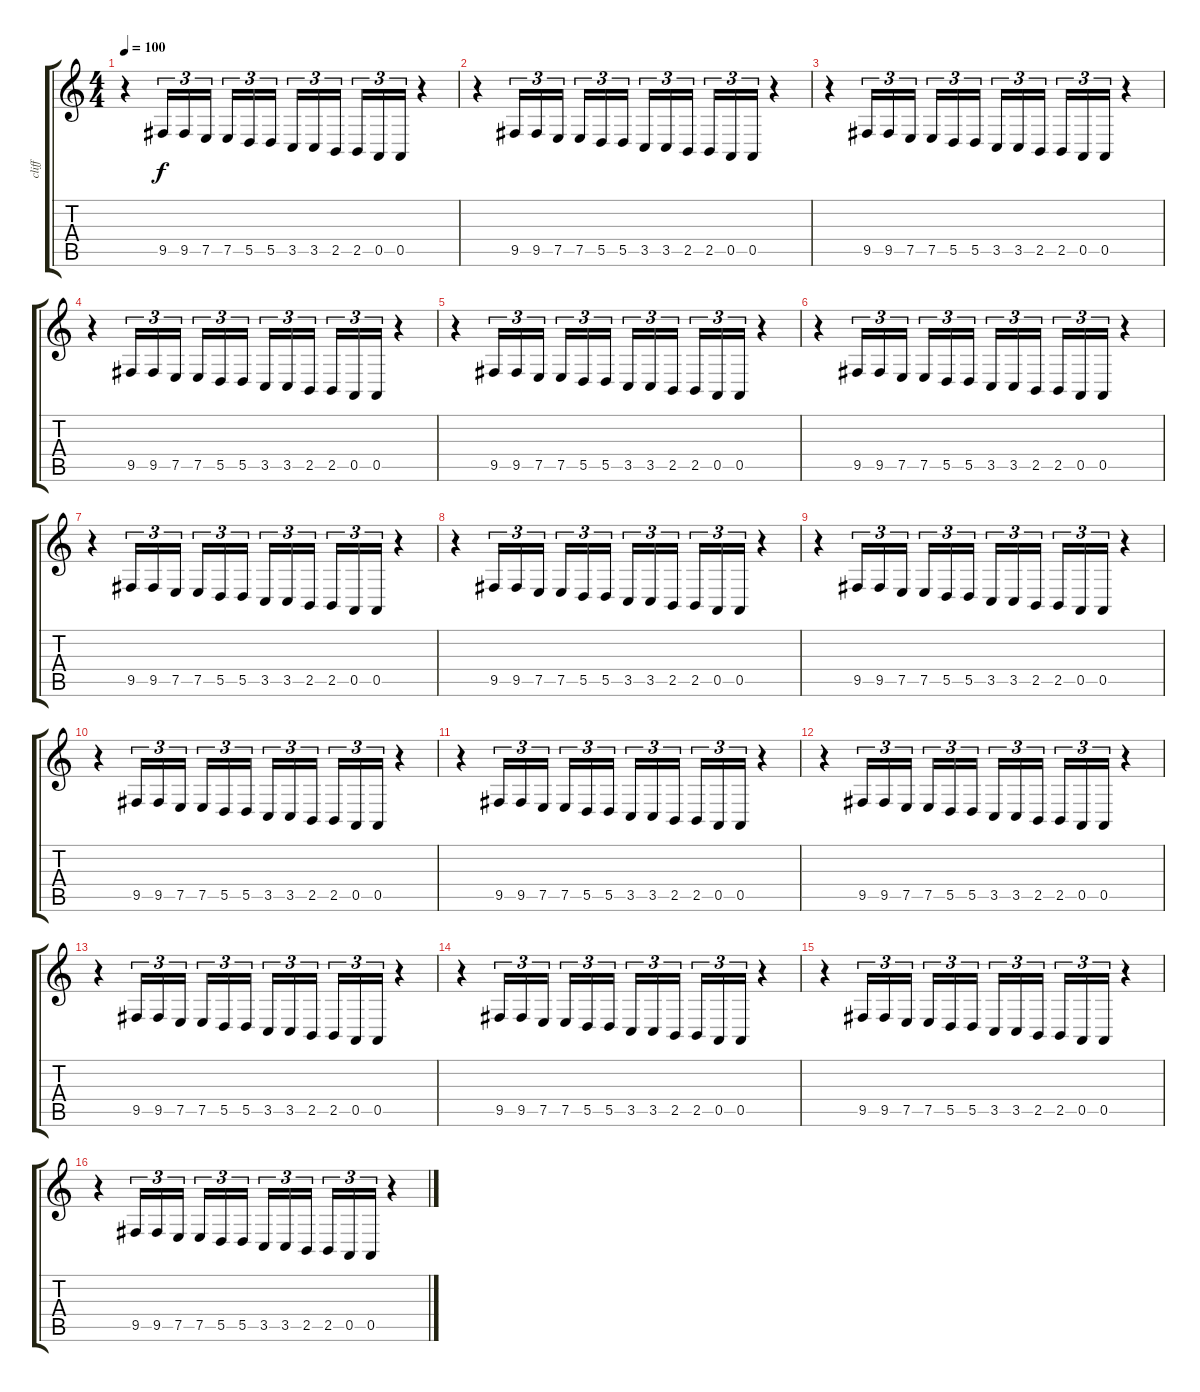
\track ("cliff" "cliff") {instrument melodictom}
\staff {score tabs}
\tuning (E4 B3 G3 D3 A2 E2) {hide}
\ts (4 4)
\tempo 100
\clef g2
\ks c
r.4{dy f instrument melodictom} 9.5.16{tu (3 2)} 9.5.16{tu (3 2)} 7.5.16{tu (3 2)} 7.5.16{tu (3 2)} 5.5.16{tu (3 2)} 5.5.16{tu (3 2)} 3.5.16{tu (3 2)} 3.5.16{tu (3 2)} 2.5.16{tu (3 2)} 2.5.16{tu (3 2)} 0.5.16{tu (3 2)} 0.5.16{tu (3 2)} r.4 |
r.4 9.5.16{tu (3 2)} 9.5.16{tu (3 2)} 7.5.16{tu (3 2)} 7.5.16{tu (3 2)} 5.5.16{tu (3 2)} 5.5.16{tu (3 2)} 3.5.16{tu (3 2)} 3.5.16{tu (3 2)} 2.5.16{tu (3 2)} 2.5.16{tu (3 2)} 0.5.16{tu (3 2)} 0.5.16{tu (3 2)} r.4 |
r.4 9.5.16{tu (3 2)} 9.5.16{tu (3 2)} 7.5.16{tu (3 2)} 7.5.16{tu (3 2)} 5.5.16{tu (3 2)} 5.5.16{tu (3 2)} 3.5.16{tu (3 2)} 3.5.16{tu (3 2)} 2.5.16{tu (3 2)} 2.5.16{tu (3 2)} 0.5.16{tu (3 2)} 0.5.16{tu (3 2)} r.4 |
r.4 9.5.16{tu (3 2)} 9.5.16{tu (3 2)} 7.5.16{tu (3 2)} 7.5.16{tu (3 2)} 5.5.16{tu (3 2)} 5.5.16{tu (3 2)} 3.5.16{tu (3 2)} 3.5.16{tu (3 2)} 2.5.16{tu (3 2)} 2.5.16{tu (3 2)} 0.5.16{tu (3 2)} 0.5.16{tu (3 2)} r.4 |
r.4 9.5.16{tu (3 2)} 9.5.16{tu (3 2)} 7.5.16{tu (3 2)} 7.5.16{tu (3 2)} 5.5.16{tu (3 2)} 5.5.16{tu (3 2)} 3.5.16{tu (3 2)} 3.5.16{tu (3 2)} 2.5.16{tu (3 2)} 2.5.16{tu (3 2)} 0.5.16{tu (3 2)} 0.5.16{tu (3 2)} r.4 |
r.4 9.5.16{tu (3 2)} 9.5.16{tu (3 2)} 7.5.16{tu (3 2)} 7.5.16{tu (3 2)} 5.5.16{tu (3 2)} 5.5.16{tu (3 2)} 3.5.16{tu (3 2)} 3.5.16{tu (3 2)} 2.5.16{tu (3 2)} 2.5.16{tu (3 2)} 0.5.16{tu (3 2)} 0.5.16{tu (3 2)} r.4 |
r.4 9.5.16{tu (3 2)} 9.5.16{tu (3 2)} 7.5.16{tu (3 2)} 7.5.16{tu (3 2)} 5.5.16{tu (3 2)} 5.5.16{tu (3 2)} 3.5.16{tu (3 2)} 3.5.16{tu (3 2)} 2.5.16{tu (3 2)} 2.5.16{tu (3 2)} 0.5.16{tu (3 2)} 0.5.16{tu (3 2)} r.4 |
r.4 9.5.16{tu (3 2)} 9.5.16{tu (3 2)} 7.5.16{tu (3 2)} 7.5.16{tu (3 2)} 5.5.16{tu (3 2)} 5.5.16{tu (3 2)} 3.5.16{tu (3 2)} 3.5.16{tu (3 2)} 2.5.16{tu (3 2)} 2.5.16{tu (3 2)} 0.5.16{tu (3 2)} 0.5.16{tu (3 2)} r.4 |
r.4 9.5.16{tu (3 2)} 9.5.16{tu (3 2)} 7.5.16{tu (3 2)} 7.5.16{tu (3 2)} 5.5.16{tu (3 2)} 5.5.16{tu (3 2)} 3.5.16{tu (3 2)} 3.5.16{tu (3 2)} 2.5.16{tu (3 2)} 2.5.16{tu (3 2)} 0.5.16{tu (3 2)} 0.5.16{tu (3 2)} r.4 |
r.4 9.5.16{tu (3 2)} 9.5.16{tu (3 2)} 7.5.16{tu (3 2)} 7.5.16{tu (3 2)} 5.5.16{tu (3 2)} 5.5.16{tu (3 2)} 3.5.16{tu (3 2)} 3.5.16{tu (3 2)} 2.5.16{tu (3 2)} 2.5.16{tu (3 2)} 0.5.16{tu (3 2)} 0.5.16{tu (3 2)} r.4 |
r.4 9.5.16{tu (3 2)} 9.5.16{tu (3 2)} 7.5.16{tu (3 2)} 7.5.16{tu (3 2)} 5.5.16{tu (3 2)} 5.5.16{tu (3 2)} 3.5.16{tu (3 2)} 3.5.16{tu (3 2)} 2.5.16{tu (3 2)} 2.5.16{tu (3 2)} 0.5.16{tu (3 2)} 0.5.16{tu (3 2)} r.4 |
r.4 9.5.16{tu (3 2)} 9.5.16{tu (3 2)} 7.5.16{tu (3 2)} 7.5.16{tu (3 2)} 5.5.16{tu (3 2)} 5.5.16{tu (3 2)} 3.5.16{tu (3 2)} 3.5.16{tu (3 2)} 2.5.16{tu (3 2)} 2.5.16{tu (3 2)} 0.5.16{tu (3 2)} 0.5.16{tu (3 2)} r.4 |
r.4 9.5.16{tu (3 2)} 9.5.16{tu (3 2)} 7.5.16{tu (3 2)} 7.5.16{tu (3 2)} 5.5.16{tu (3 2)} 5.5.16{tu (3 2)} 3.5.16{tu (3 2)} 3.5.16{tu (3 2)} 2.5.16{tu (3 2)} 2.5.16{tu (3 2)} 0.5.16{tu (3 2)} 0.5.16{tu (3 2)} r.4 |
r.4 9.5.16{tu (3 2)} 9.5.16{tu (3 2)} 7.5.16{tu (3 2)} 7.5.16{tu (3 2)} 5.5.16{tu (3 2)} 5.5.16{tu (3 2)} 3.5.16{tu (3 2)} 3.5.16{tu (3 2)} 2.5.16{tu (3 2)} 2.5.16{tu (3 2)} 0.5.16{tu (3 2)} 0.5.16{tu (3 2)} r.4 |
r.4 9.5.16{tu (3 2)} 9.5.16{tu (3 2)} 7.5.16{tu (3 2)} 7.5.16{tu (3 2)} 5.5.16{tu (3 2)} 5.5.16{tu (3 2)} 3.5.16{tu (3 2)} 3.5.16{tu (3 2)} 2.5.16{tu (3 2)} 2.5.16{tu (3 2)} 0.5.16{tu (3 2)} 0.5.16{tu (3 2)} r.4 |
r.4 9.5.16{tu (3 2)} 9.5.16{tu (3 2)} 7.5.16{tu (3 2)} 7.5.16{tu (3 2)} 5.5.16{tu (3 2)} 5.5.16{tu (3 2)} 3.5.16{tu (3 2)} 3.5.16{tu (3 2)} 2.5.16{tu (3 2)} 2.5.16{tu (3 2)} 0.5.16{tu (3 2)} 0.5.16{tu (3 2)} r.4
